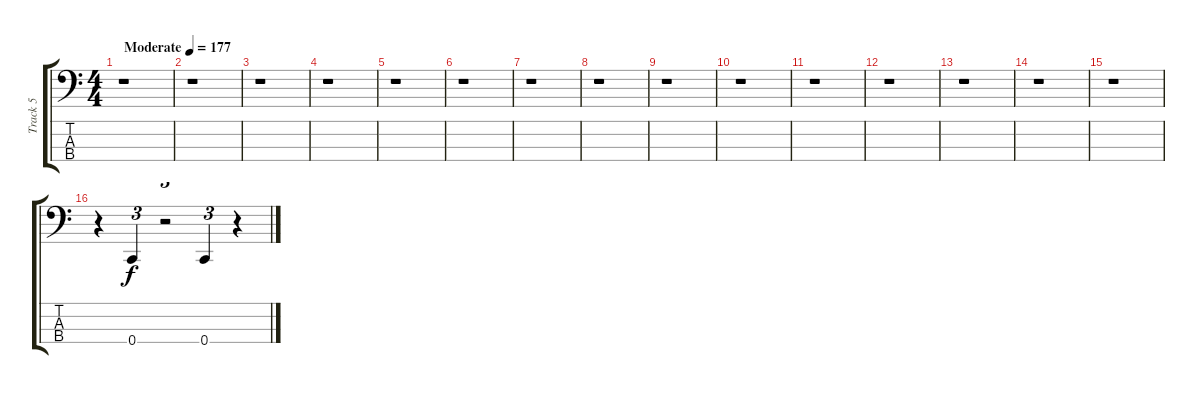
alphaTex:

\track ("Track 5" "Track 5") {instrument electricbasspick}
\staff {score tabs}
\tuning (F2 C2 G1 C1) {hide}
\ts (4 4)
\tempo (177 "Moderate")
\clef f4
\ks c
r.1{dy f instrument electricbasspick} |
r.1 |
r.1 |
r.1 |
r.1 |
r.1 |
r.1 |
r.1 |
r.1 |
r.1 |
r.1 |
r.1 |
r.1 |
r.1 |
r.1 |
r.4{tu (3 2)} 0.4.4{tu (3 2)} r.2{tu (3 2)} 0.4.4{tu (3 2)} r.4{tu (3 2)}
